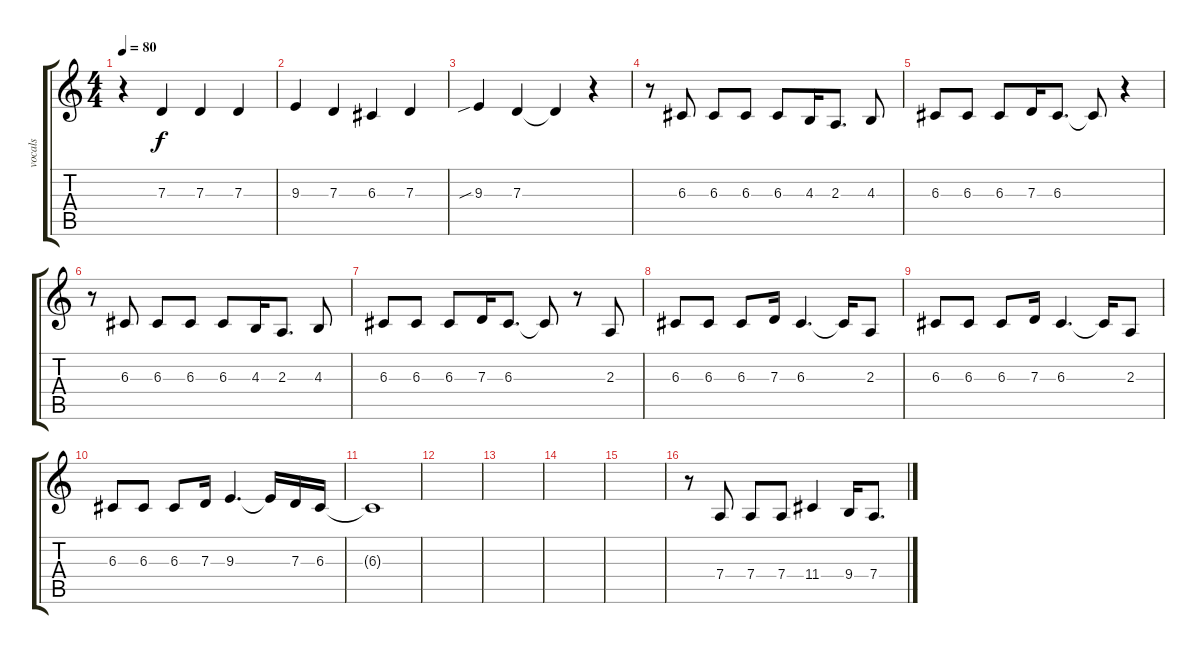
\track ("vocals" "vocals") {instrument choiraahs}
\staff {score tabs}
\tuning (E4 B3 G3 D3 A2 E2) {hide}
\ts (4 4)
\tempo 80
\clef g2
\ks c
r.4{dy f} 7.3.4 7.3.4 7.3.4 |
9.3.4 7.3.4 6.3.4 7.3.4 |
9.3{sib}.4 7.3.4 7.3{t}.4 r.4 |
r.8 6.3.8 6.3.8 6.3.8 6.3.8 4.3.16 2.3.8{d} 4.3.8 |
6.3.8 6.3.8 6.3.8 7.3.16 6.3.8{d} 6.3{t}.8 r.4 |
r.8 6.3.8 6.3.8 6.3.8 6.3.8 4.3.16 2.3.8{d} 4.3.8 |
6.3.8 6.3.8 6.3.8 7.3.16 6.3.8{d} 6.3{t}.8 r.8 2.3.8 |
6.3.8 6.3.8 6.3.8 7.3.16 6.3.4{d} 6.3{t}.16 2.3.8 |
6.3.8 6.3.8 6.3.8 7.3.16 6.3.4{d} 6.3{t}.16 2.3.8 |
6.3.8 6.3.8 6.3.8 7.3.16 9.3.4{d} 9.3{t}.16 7.3.16 6.3.16 |
6.3{t}.1 |
|
|
|
|
r.8 7.4.8 7.4.8 7.4.8 11.4.4 9.4.16 7.4.8{d}
